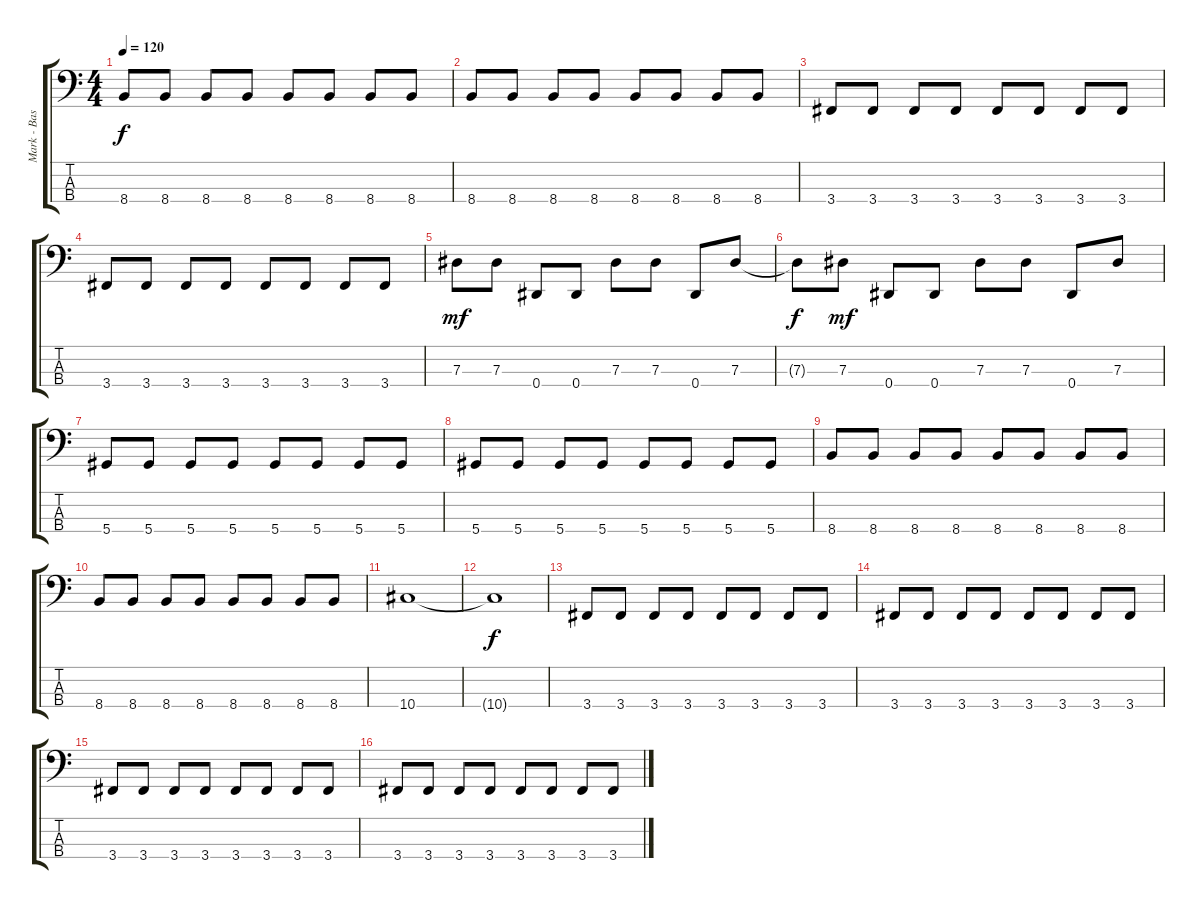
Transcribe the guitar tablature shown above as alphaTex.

\track ("Mark - Bass" "Mark - Bas") {instrument electricbasspick}
\staff {score tabs}
\tuning (Gb2 Db2 Ab1 Eb1) {hide}
\ts (4 4)
\tempo 120
\clef f4
\ks c
8.4.8{dy f} 8.4.8 8.4.8 8.4.8 8.4.8 8.4.8 8.4.8 8.4.8 |
8.4.8 8.4.8 8.4.8 8.4.8 8.4.8 8.4.8 8.4.8 8.4.8 |
3.4.8 3.4.8 3.4.8 3.4.8 3.4.8 3.4.8 3.4.8 3.4.8 |
3.4.8 3.4.8 3.4.8 3.4.8 3.4.8 3.4.8 3.4.8 3.4.8 |
7.3.8{dy mf} 7.3.8 0.4.8 0.4.8 7.3.8 7.3.8 0.4.8 7.3.8 |
7.3{t}.8{dy f} 7.3.8{dy mf} 0.4.8 0.4.8 7.3.8 7.3.8 0.4.8 7.3.8 |
5.4.8 5.4.8 5.4.8 5.4.8 5.4.8 5.4.8 5.4.8 5.4.8 |
5.4.8 5.4.8 5.4.8 5.4.8 5.4.8 5.4.8 5.4.8 5.4.8 |
8.4.8 8.4.8 8.4.8 8.4.8 8.4.8 8.4.8 8.4.8 8.4.8 |
8.4.8 8.4.8 8.4.8 8.4.8 8.4.8 8.4.8 8.4.8 8.4.8 |
10.4.1 |
10.4{t}.1{dy f} |
3.4.8 3.4.8 3.4.8 3.4.8 3.4.8 3.4.8 3.4.8 3.4.8 |
3.4.8 3.4.8 3.4.8 3.4.8 3.4.8 3.4.8 3.4.8 3.4.8 |
3.4.8 3.4.8 3.4.8 3.4.8 3.4.8 3.4.8 3.4.8 3.4.8 |
3.4.8 3.4.8 3.4.8 3.4.8 3.4.8 3.4.8 3.4.8 3.4.8
